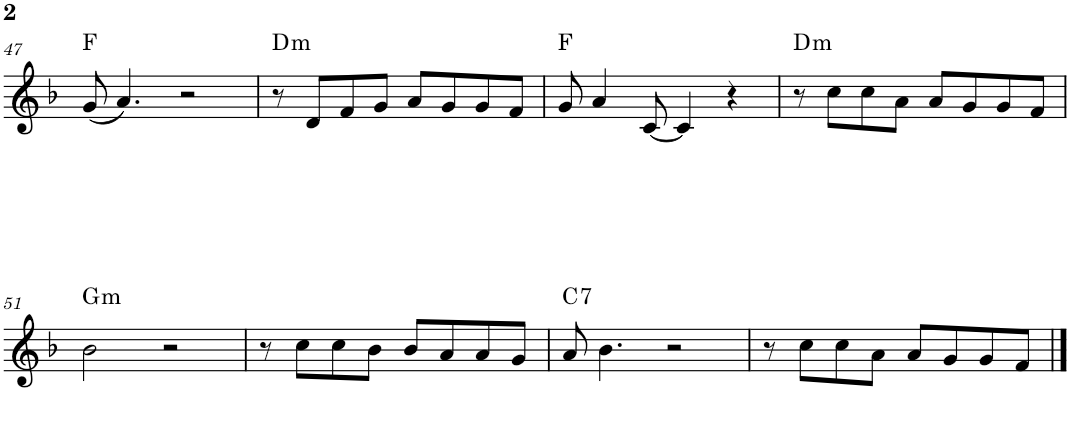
**kern	**harte
*part1	*part1
*staff1	*
*I"Piano	*
*I'Pno.	*
!!LO:PB:g=z
*clefG2	*
*k[b-]	*
*M4/4	*
=47	=47
(8g/	F:maj
4.a/)	.
2r	.
=48	=48
!	!LO:H:kt=m
8r	D:min
8d/L	.
8f/	.
8g/J	.
8a/L	.
8g/	.
8g/	.
8f/J	.
=49	=49
8g/	F:maj
4a/	.
[8c/	.
4c/]	.
4r	.
=50	=50
!	!LO:H:kt=m
8r	D:min
8cc\L	.
8cc\	.
8a\J	.
8a/L	.
8g/	.
8g/	.
8f/J	.
!!LO:LB:g=z
=51	=51
!	!LO:H:kt=m
2b-\	G:min
2r	.
=52	=52
8r	.
8cc\L	.
8cc\	.
8b-\J	.
8b-/L	.
8a/	.
8a/	.
8g/J	.
=53	=53
!	!LO:H:kt=7
8a/	C:7
4.b-\	.
2r	.
=54	=54
8r	.
8cc\L	.
8cc\	.
8a\J	.
8a/L	.
8g/	.
8g/	.
8f/J	.
==	==
*-	*-
